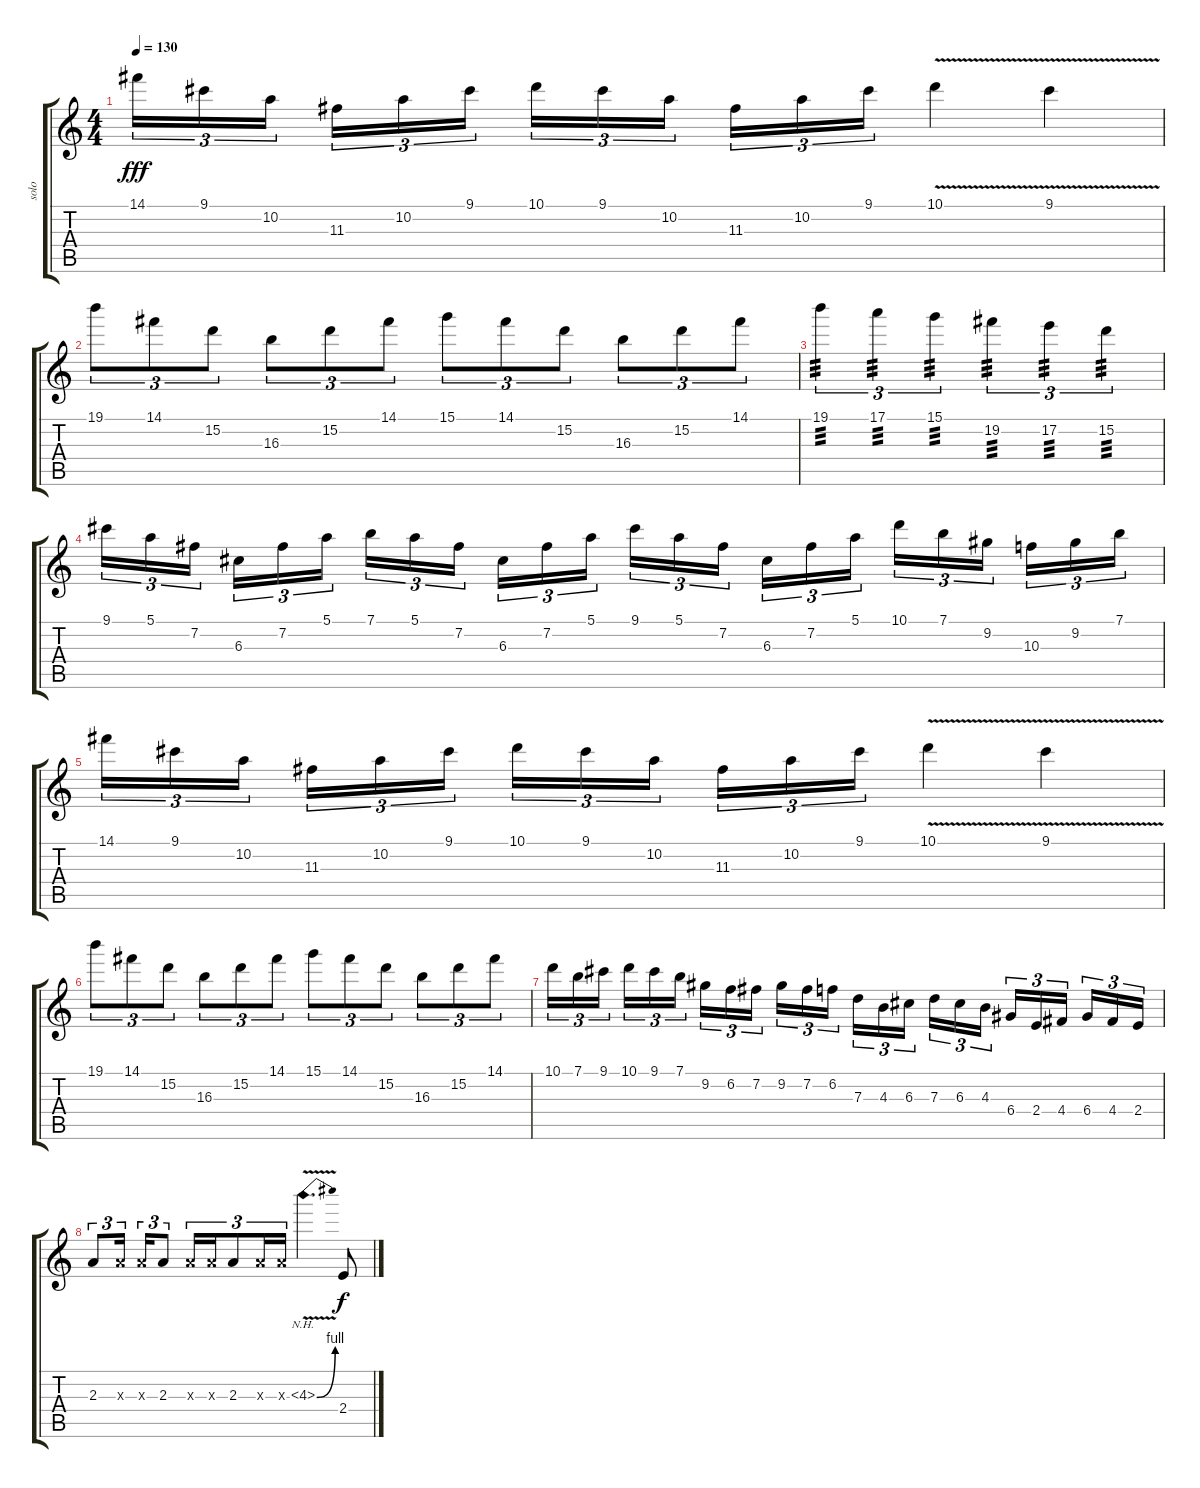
\track ("solo" "solo") {solo instrument overdrivenguitar}
\staff {score tabs}
\tuning (E4 B3 G3 D3 A2 E2) {hide}
\ts (4 4)
\tempo 130
\clef g2
\ks c
14.1.16{tu (3 2) dy fff} 9.1.16{tu (3 2)} 10.2.16{tu (3 2) beam splitsecondary} 11.3.16{tu (3 2)} 10.2.16{tu (3 2)} 9.1.16{tu (3 2)} 10.1.16{tu (3 2)} 9.1.16{tu (3 2)} 10.2.16{tu (3 2) beam splitsecondary} 11.3.16{tu (3 2)} 10.2.16{tu (3 2)} 9.1.16{tu (3 2)} 10.1{v}.4 9.1{v}.4 |
19.1.8{tu (3 2)} 14.1.8{tu (3 2)} 15.2.8{tu (3 2)} 16.3.8{tu (3 2)} 15.2.8{tu (3 2)} 14.1.8{tu (3 2)} 15.1.8{tu (3 2)} 14.1.8{tu (3 2)} 15.2.8{tu (3 2)} 16.3.8{tu (3 2)} 15.2.8{tu (3 2)} 14.1.8{tu (3 2)} |
19.1.4{tu (3 2) tp 3} 17.1.4{tu (3 2) tp 3} 15.1.4{tu (3 2) tp 3} 19.2.4{tu (3 2) tp 3} 17.2.4{tu (3 2) tp 3} 15.2.4{tu (3 2) tp 3} |
9.1.16{tu (3 2)} 5.1.16{tu (3 2)} 7.2.16{tu (3 2) beam splitsecondary} 6.3.16{tu (3 2)} 7.2.16{tu (3 2)} 5.1.16{tu (3 2)} 7.1.16{tu (3 2)} 5.1.16{tu (3 2)} 7.2.16{tu (3 2) beam splitsecondary} 6.3.16{tu (3 2)} 7.2.16{tu (3 2)} 5.1.16{tu (3 2)} 9.1.16{tu (3 2)} 5.1.16{tu (3 2)} 7.2.16{tu (3 2) beam splitsecondary} 6.3.16{tu (3 2)} 7.2.16{tu (3 2)} 5.1.16{tu (3 2)} 10.1.16{tu (3 2)} 7.1.16{tu (3 2)} 9.2.16{tu (3 2) beam splitsecondary} 10.3.16{tu (3 2)} 9.2.16{tu (3 2)} 7.1.16{tu (3 2)} |
14.1.16{tu (3 2)} 9.1.16{tu (3 2)} 10.2.16{tu (3 2) beam splitsecondary} 11.3.16{tu (3 2)} 10.2.16{tu (3 2)} 9.1.16{tu (3 2)} 10.1.16{tu (3 2)} 9.1.16{tu (3 2)} 10.2.16{tu (3 2) beam splitsecondary} 11.3.16{tu (3 2)} 10.2.16{tu (3 2)} 9.1.16{tu (3 2)} 10.1{v}.4 9.1{v}.4 |
19.1.8{tu (3 2)} 14.1.8{tu (3 2)} 15.2.8{tu (3 2)} 16.3.8{tu (3 2)} 15.2.8{tu (3 2)} 14.1.8{tu (3 2)} 15.1.8{tu (3 2)} 14.1.8{tu (3 2)} 15.2.8{tu (3 2)} 16.3.8{tu (3 2)} 15.2.8{tu (3 2)} 14.1.8{tu (3 2)} |
10.1.16{tu (3 2)} 7.1.16{tu (3 2)} 9.1.16{tu (3 2) beam splitsecondary} 10.1.16{tu (3 2)} 9.1.16{tu (3 2)} 7.1.16{tu (3 2)} 9.2.16{tu (3 2)} 6.2.16{tu (3 2)} 7.2.16{tu (3 2) beam splitsecondary} 9.2.16{tu (3 2)} 7.2.16{tu (3 2)} 6.2.16{tu (3 2)} 7.3.16{tu (3 2)} 4.3.16{tu (3 2)} 6.3.16{tu (3 2) beam splitsecondary} 7.3.16{tu (3 2)} 6.3.16{tu (3 2)} 4.3.16{tu (3 2)} 6.4.16{tu (3 2)} 2.4.16{tu (3 2)} 4.4.16{tu (3 2) beam splitsecondary} 6.4.16{tu (3 2)} 4.4.16{tu (3 2)} 2.4.16{tu (3 2)} |
2.3.8{tu (3 2)} 2.3{x}.16{tu (3 2) beam splitsecondary} 2.3{x}.16{tu (3 2)} 2.3.8{tu (3 2)} 2.3{x}.16{tu (3 2)} 2.3{x}.16{tu (3 2)} 2.3.8{tu (3 2)} 2.3{x}.16{tu (3 2)} 2.3{x}.16{tu (3 2)} 4.3{be (bend 0 0 60 4) nh v}.4{d} 2.4.8{dy f}
